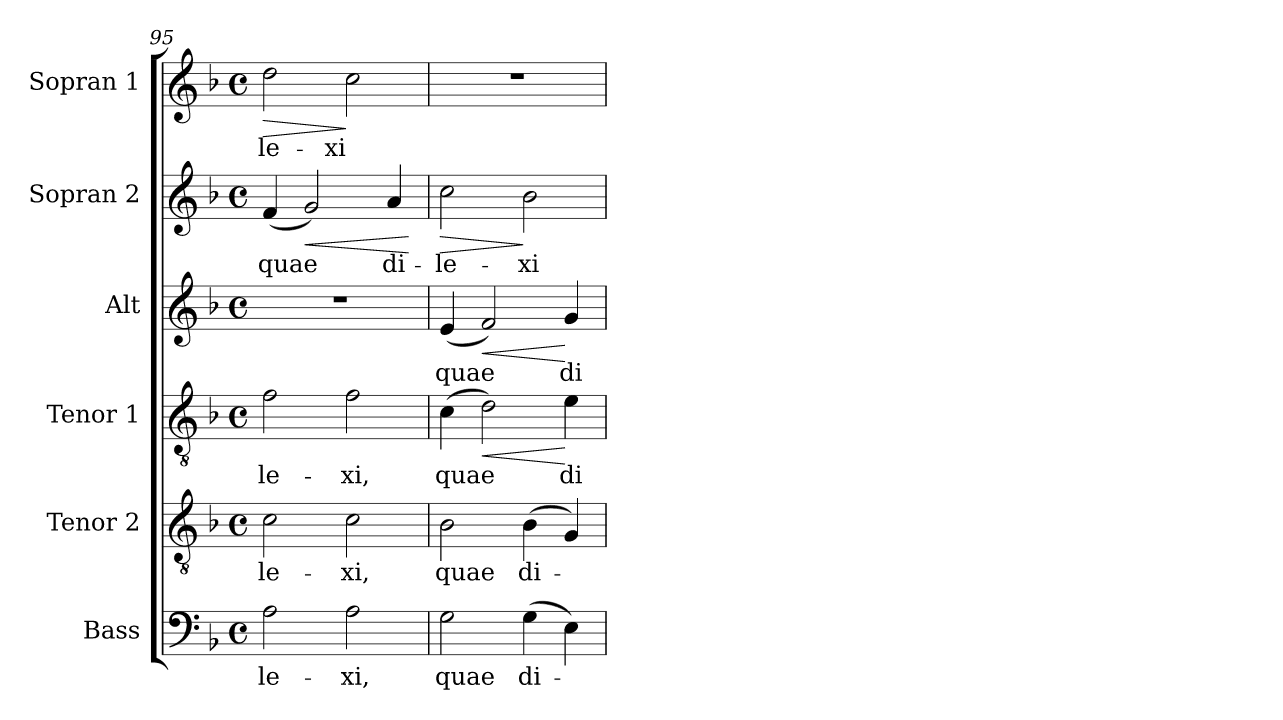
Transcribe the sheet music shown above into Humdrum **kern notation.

**kern	**text	**kern	**text	**kern	**text	**dynam	**kern	**text	**dynam	**kern	**text	**dynam	**kern	**text	**dynam
*part6	*part6	*part5	*part5	*part4	*part4	*part4	*part3	*part3	*part3	*part2	*part2	*part2	*part1	*part1	*part1
*staff6	*staff6	*staff5	*staff5	*staff4	*staff4	*staff4	*staff3	*staff3	*staff3	*staff2	*staff2	*staff2	*staff1	*staff1	*staff1
*I"Bass	*	*I"Tenor 2	*	*I"Tenor 1	*	*	*I"Alt	*	*	*I"Sopran 2	*	*	*I"Sopran 1	*	*
*I'B.	*	*I'T. 2	*	*I'T. 1	*	*	*I'A.	*	*	*I'S. 2	*	*	*I'S. 1	*	*
*clefF4	*	*clefGv2	*	*clefGv2	*	*	*clefG2	*	*	*clefG2	*	*	*clefG2	*	*
*k[b-]	*	*k[b-]	*	*k[b-]	*	*	*k[b-]	*	*	*k[b-]	*	*	*k[b-]	*	*
*F:	*	*F:	*	*F:	*	*	*F:	*	*	*F:	*	*	*F:	*	*
*M4/4	*	*M4/4	*	*M4/4	*	*	*M4/4	*	*	*M4/4	*	*	*M4/4	*	*
*met(c)	*	*met(c)	*	*met(c)	*	*	*met(c)	*	*	*met(c)	*	*	*met(c)	*	*
=95	=95	=95	=95	=95	=95	=95	=95	=95	=95	=95	=95	=95	=95	=95	=95
!	!LO:LY:b	!	!LO:LY:b	!	!LO:LY:b	!	!	!	!	!	!LO:LY:b	!	!	!LO:LY:b	!LO:HP:b
2A\	-le-	2c\	-le-	2f\	-le-	.	1r	.	.	(<4f/	quae	.	2dd\	-le-	>
!	!	!	!	!	!	!	!	!	!	!	!	!LO:HP:b	!	!	!
.	.	.	.	.	.	.	.	.	.	2g/)	.	<	.	.	.
!	!LO:LY:b	!	!LO:LY:b	!	!LO:LY:b	!	!	!	!	!	!	!	!	!LO:LY:b	!
2A\	-xi,	2c\	-xi,	2f\	-xi,	.	.	.	.	.	.	.	2cc\	-xi	]
!	!	!	!	!	!	!	!	!	!	!	!LO:LY:b	!	!	!	!
.	.	.	.	.	.	.	.	.	.	4a/	di-	.	.	.	.
.	.	.	.	.	.	.	.	.	.	.	.	[	.	.	.
!!LO:LB:g=z
=96	=96	=96	=96	=96	=96	=96	=96	=96	=96	=96	=96	=96	=96	=96	=96
!	!LO:LY:b	!	!LO:LY:b	!	!LO:LY:b	!	!	!LO:LY:b	!	!	!LO:LY:b	!LO:HP:b	!	!	!
2G\	quae	2B-\	quae	(>4c\	quae	.	(<4e/	quae	.	2cc\	-le-	>	1r	.	.
!	!	!	!	!	!	!LO:HP:b	!	!	!LO:HP:b	!	!	!	!	!	!
.	.	.	.	2d\)	.	<	2f/)	.	<	.	.	.	.	.	.
!	!LO:LY:b	!	!LO:LY:b	!	!	!	!	!	!	!	!LO:LY:b	!	!	!	!
(>4G\	di-	(>4B-\	di-	.	.	.	.	.	.	2b-\	-xi	]	.	.	.
!	!	!	!	!	!LO:LY:b	!	!	!LO:LY:b	!	!	!	!	!	!	!
4E\)	.	4G/)	.	4e\	di-	[	4g/	di-	[	.	.	.	.	.	.
=	=	=	=	=	=	=	=	=	=	=	=	=	=	=	=
*-	*-	*-	*-	*-	*-	*-	*-	*-	*-	*-	*-	*-	*-	*-	*-
